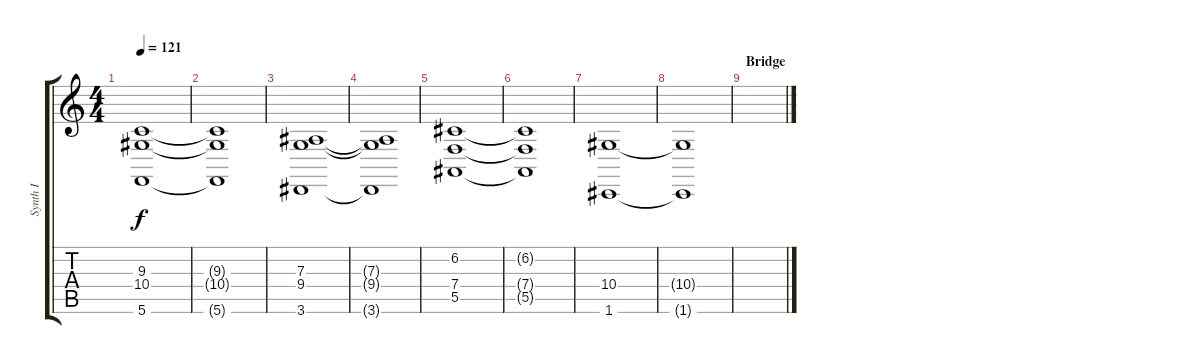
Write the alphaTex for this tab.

\track ("Synth I" "Synth I") {instrument stringensemble1}
\staff {score tabs}
\tuning (C4 G3 Eb3 Bb2 F2 C2) {hide}
\ts (4 4)
\tempo 121
\clef g2
\ks c
(9.3 10.4 5.6).1{dy f} |
(9.3{t} 10.4{t} 5.6{t}).1 |
(7.3 9.4 3.6).1 |
(7.3{t} 9.4{t} 3.6{t}).1 |
(6.2 7.4 5.5).1 |
(6.2{t} 7.4{t} 5.5{t}).1 |
(10.4 1.6).1 |
(10.4{t} 1.6{t}).1 |
\section ("" "Bridge")
